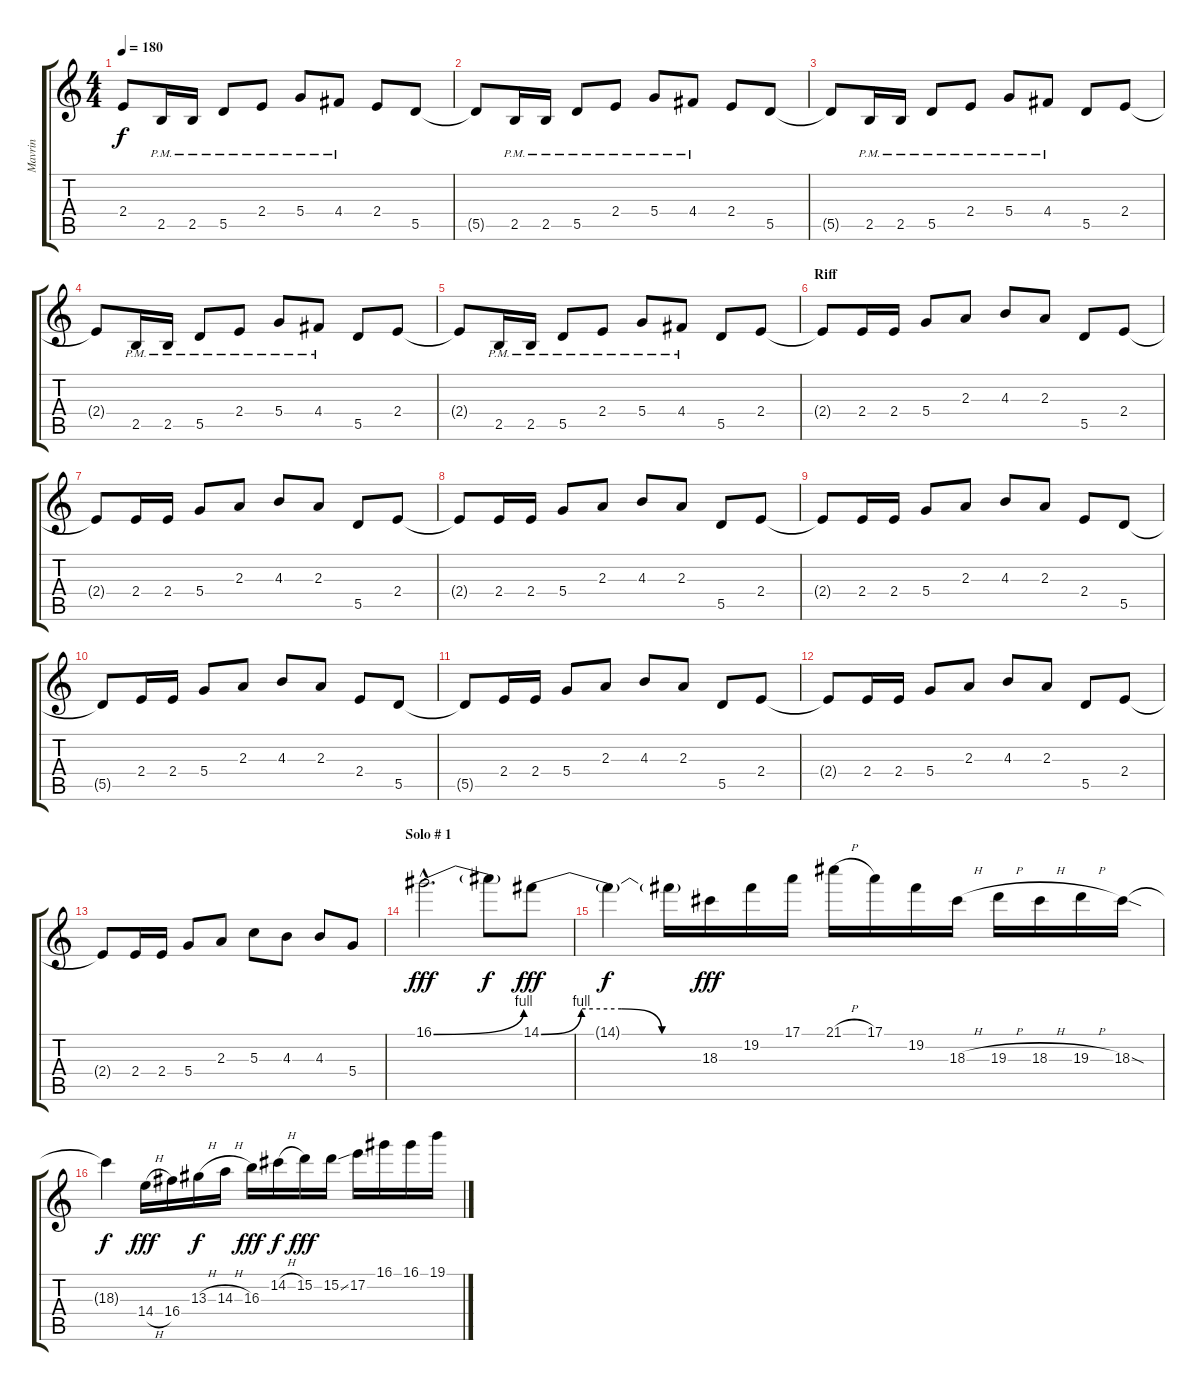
\track ("Mavrin" "Mavrin") {instrument overdrivenguitar}
\staff {score tabs}
\tuning (E4 B3 G3 D3 A2 E2) {hide}
\ts (4 4)
\tempo 180
\clef g2
\ks c
2.4{t}.8{dy f} 2.5{pm}.16 2.5{pm}.16 5.5{pm}.8 2.4{pm}.8 5.4{pm}.8 4.4{pm}.8 2.4.8 5.5.8 |
5.5{t}.8 2.5{pm}.16 2.5{pm}.16 5.5{pm}.8 2.4{pm}.8 5.4{pm}.8 4.4{pm}.8 2.4.8 5.5.8 |
5.5{t}.8 2.5{pm}.16 2.5{pm}.16 5.5{pm}.8 2.4{pm}.8 5.4{pm}.8 4.4{pm}.8 5.5.8 2.4.8 |
2.4{t}.8 2.5{pm}.16 2.5{pm}.16 5.5{pm}.8 2.4{pm}.8 5.4{pm}.8 4.4{pm}.8 5.5.8 2.4.8 |
2.4{t}.8 2.5{pm}.16 2.5{pm}.16 5.5{pm}.8 2.4{pm}.8 5.4{pm}.8 4.4{pm}.8 5.5.8 2.4.8 |
\section ("" "Riff")
2.4{t}.8 2.4.16 2.4.16 5.4.8 2.3.8 4.3.8 2.3.8 5.5.8 2.4.8 |
2.4{t}.8 2.4.16 2.4.16 5.4.8 2.3.8 4.3.8 2.3.8 5.5.8 2.4.8 |
2.4{t}.8 2.4.16 2.4.16 5.4.8 2.3.8 4.3.8 2.3.8 5.5.8 2.4.8 |
2.4{t}.8 2.4.16 2.4.16 5.4.8 2.3.8 4.3.8 2.3.8 2.4.8 5.5.8 |
5.5{t}.8 2.4.16 2.4.16 5.4.8 2.3.8 4.3.8 2.3.8 2.4.8 5.5.8 |
5.5{t}.8 2.4.16 2.4.16 5.4.8 2.3.8 4.3.8 2.3.8 5.5.8 2.4.8 |
2.4{t}.8 2.4.16 2.4.16 5.4.8 2.3.8 4.3.8 2.3.8 5.5.8 2.4.8 |
2.4{t}.8 2.4.16 2.4.16 5.4.8 2.3.8 5.3.8 4.3.8 4.3.8 5.4.8 |
\section ("" "Solo # 1")
16.1{be (bend 0 0 60 4) hac}.2{d dy fff volume 16 balance 6} 16.1{t}.8{dy f} 14.1{be (custom 0 0 15 4 30 4 45 0 60 0)}.8{dy fff} |
14.1{t}.4{dy f} 14.1{t}.16 18.3.16{dy fff} 19.2.16 17.1.16 21.1{h}.16 17.1.16 19.2.16 18.3{h}.16 19.3{h}.16 18.3{h}.16 19.3{h}.16 18.3{sod}.16 |
18.3{t}.4{dy f} 14.4{h}.16{dy fff} 16.4.16 13.3{h}.16{dy f} 14.3{h}.16 16.3.16{dy fff} 14.2{h}.16{dy f} 15.2.16{dy fff} 15.2{ss}.16 17.2.16 16.1.16 16.1.16 19.1.16
